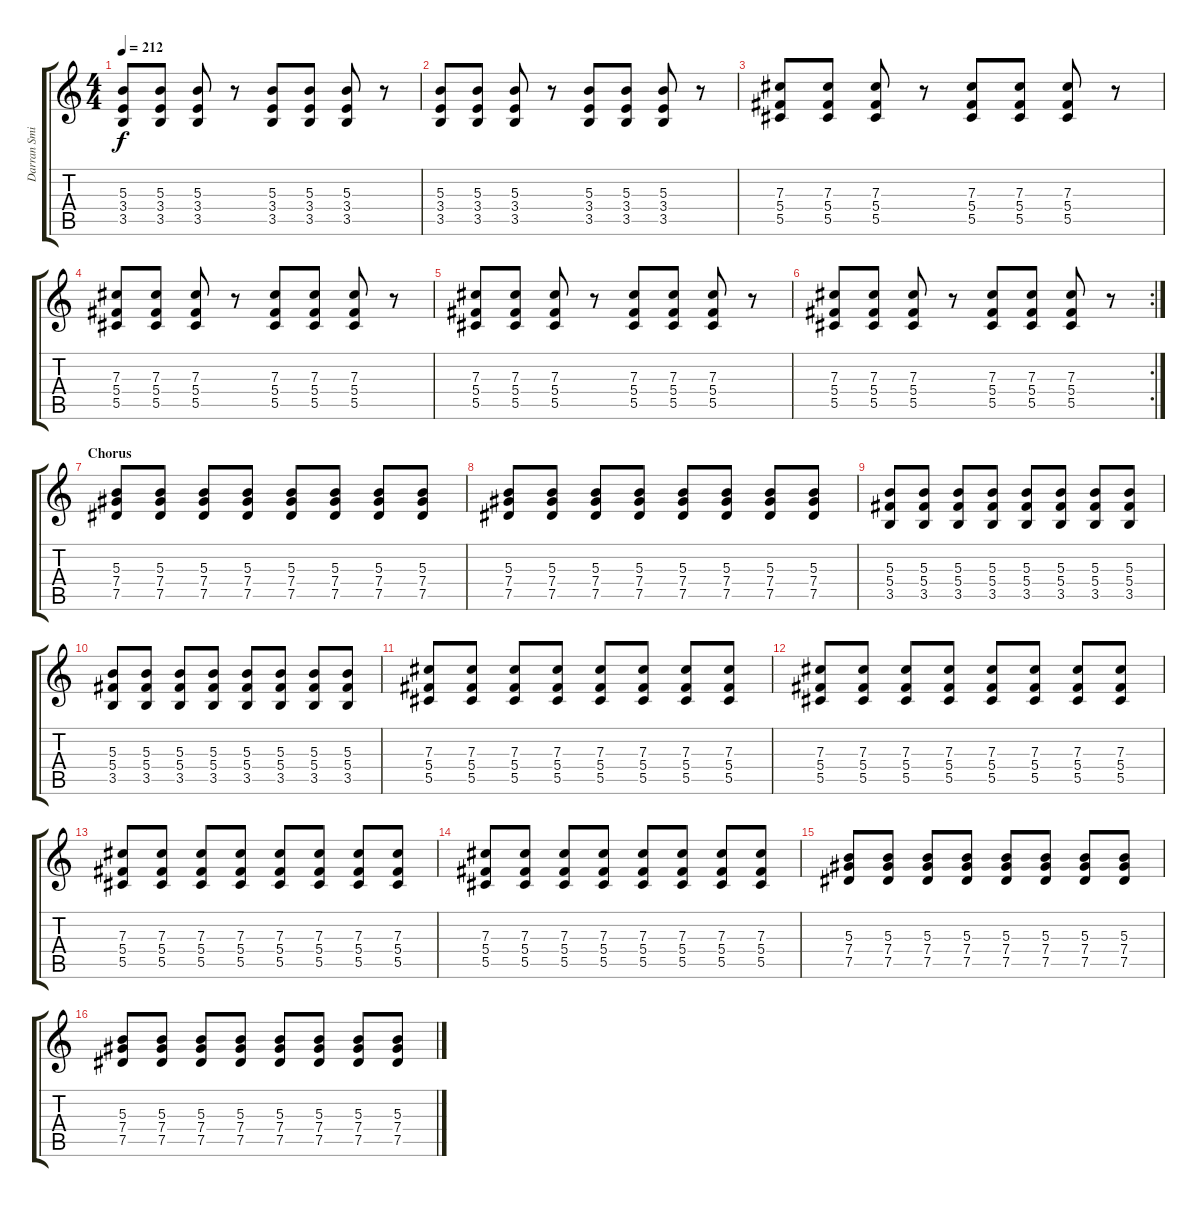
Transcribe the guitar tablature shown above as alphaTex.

\track ("Darran Smith" "Darran Smi") {instrument distortionguitar}
\staff {score tabs}
\tuning (Eb4 Bb3 Gb3 Db3 Ab2 Db2) {hide}
\ts (4 4)
\tempo 212
\clef g2
\ks c
(5.3 3.4 3.5).8{dy f} (5.3 3.4 3.5).8 (5.3 3.4 3.5).8 r.8 (5.3 3.4 3.5).8 (5.3 3.4 3.5).8 (5.3 3.4 3.5).8 r.8 |
(5.3 3.4 3.5).8 (5.3 3.4 3.5).8 (5.3 3.4 3.5).8 r.8 (5.3 3.4 3.5).8 (5.3 3.4 3.5).8 (5.3 3.4 3.5).8 r.8 |
(7.3 5.4 5.5).8 (7.3 5.4 5.5).8 (7.3 5.4 5.5).8 r.8 (7.3 5.4 5.5).8 (7.3 5.4 5.5).8 (7.3 5.4 5.5).8 r.8 |
(7.3 5.4 5.5).8 (7.3 5.4 5.5).8 (7.3 5.4 5.5).8 r.8 (7.3 5.4 5.5).8 (7.3 5.4 5.5).8 (7.3 5.4 5.5).8 r.8 |
(7.3 5.4 5.5).8 (7.3 5.4 5.5).8 (7.3 5.4 5.5).8 r.8 (7.3 5.4 5.5).8 (7.3 5.4 5.5).8 (7.3 5.4 5.5).8 r.8 |
\rc 2
(7.3 5.4 5.5).8 (7.3 5.4 5.5).8 (7.3 5.4 5.5).8 r.8 (7.3 5.4 5.5).8 (7.3 5.4 5.5).8 (7.3 5.4 5.5).8 r.8 |
\section ("" "Chorus")
(5.3 7.4 7.5).8 (5.3 7.4 7.5).8 (5.3 7.4 7.5).8 (5.3 7.4 7.5).8 (5.3 7.4 7.5).8 (5.3 7.4 7.5).8 (5.3 7.4 7.5).8 (5.3 7.4 7.5).8 |
(5.3 7.4 7.5).8 (5.3 7.4 7.5).8 (5.3 7.4 7.5).8 (5.3 7.4 7.5).8 (5.3 7.4 7.5).8 (5.3 7.4 7.5).8 (5.3 7.4 7.5).8 (5.3 7.4 7.5).8 |
(5.3 5.4 3.5).8 (5.3 5.4 3.5).8 (5.3 5.4 3.5).8 (5.3 5.4 3.5).8 (5.3 5.4 3.5).8 (5.3 5.4 3.5).8 (5.3 5.4 3.5).8 (5.3 5.4 3.5).8 |
(5.3 5.4 3.5).8 (5.3 5.4 3.5).8 (5.3 5.4 3.5).8 (5.3 5.4 3.5).8 (5.3 5.4 3.5).8 (5.3 5.4 3.5).8 (5.3 5.4 3.5).8 (5.3 5.4 3.5).8 |
(7.3 5.4 5.5).8 (7.3 5.4 5.5).8 (7.3 5.4 5.5).8 (7.3 5.4 5.5).8 (7.3 5.4 5.5).8 (7.3 5.4 5.5).8 (7.3 5.4 5.5).8 (7.3 5.4 5.5).8 |
(7.3 5.4 5.5).8 (7.3 5.4 5.5).8 (7.3 5.4 5.5).8 (7.3 5.4 5.5).8 (7.3 5.4 5.5).8 (7.3 5.4 5.5).8 (7.3 5.4 5.5).8 (7.3 5.4 5.5).8 |
(7.3 5.4 5.5).8 (7.3 5.4 5.5).8 (7.3 5.4 5.5).8 (7.3 5.4 5.5).8 (7.3 5.4 5.5).8 (7.3 5.4 5.5).8 (7.3 5.4 5.5).8 (7.3 5.4 5.5).8 |
(7.3 5.4 5.5).8 (7.3 5.4 5.5).8 (7.3 5.4 5.5).8 (7.3 5.4 5.5).8 (7.3 5.4 5.5).8 (7.3 5.4 5.5).8 (7.3 5.4 5.5).8 (7.3 5.4 5.5).8 |
(5.3 7.4 7.5).8 (5.3 7.4 7.5).8 (5.3 7.4 7.5).8 (5.3 7.4 7.5).8 (5.3 7.4 7.5).8 (5.3 7.4 7.5).8 (5.3 7.4 7.5).8 (5.3 7.4 7.5).8 |
(5.3 7.4 7.5).8 (5.3 7.4 7.5).8 (5.3 7.4 7.5).8 (5.3 7.4 7.5).8 (5.3 7.4 7.5).8 (5.3 7.4 7.5).8 (5.3 7.4 7.5).8 (5.3 7.4 7.5).8
